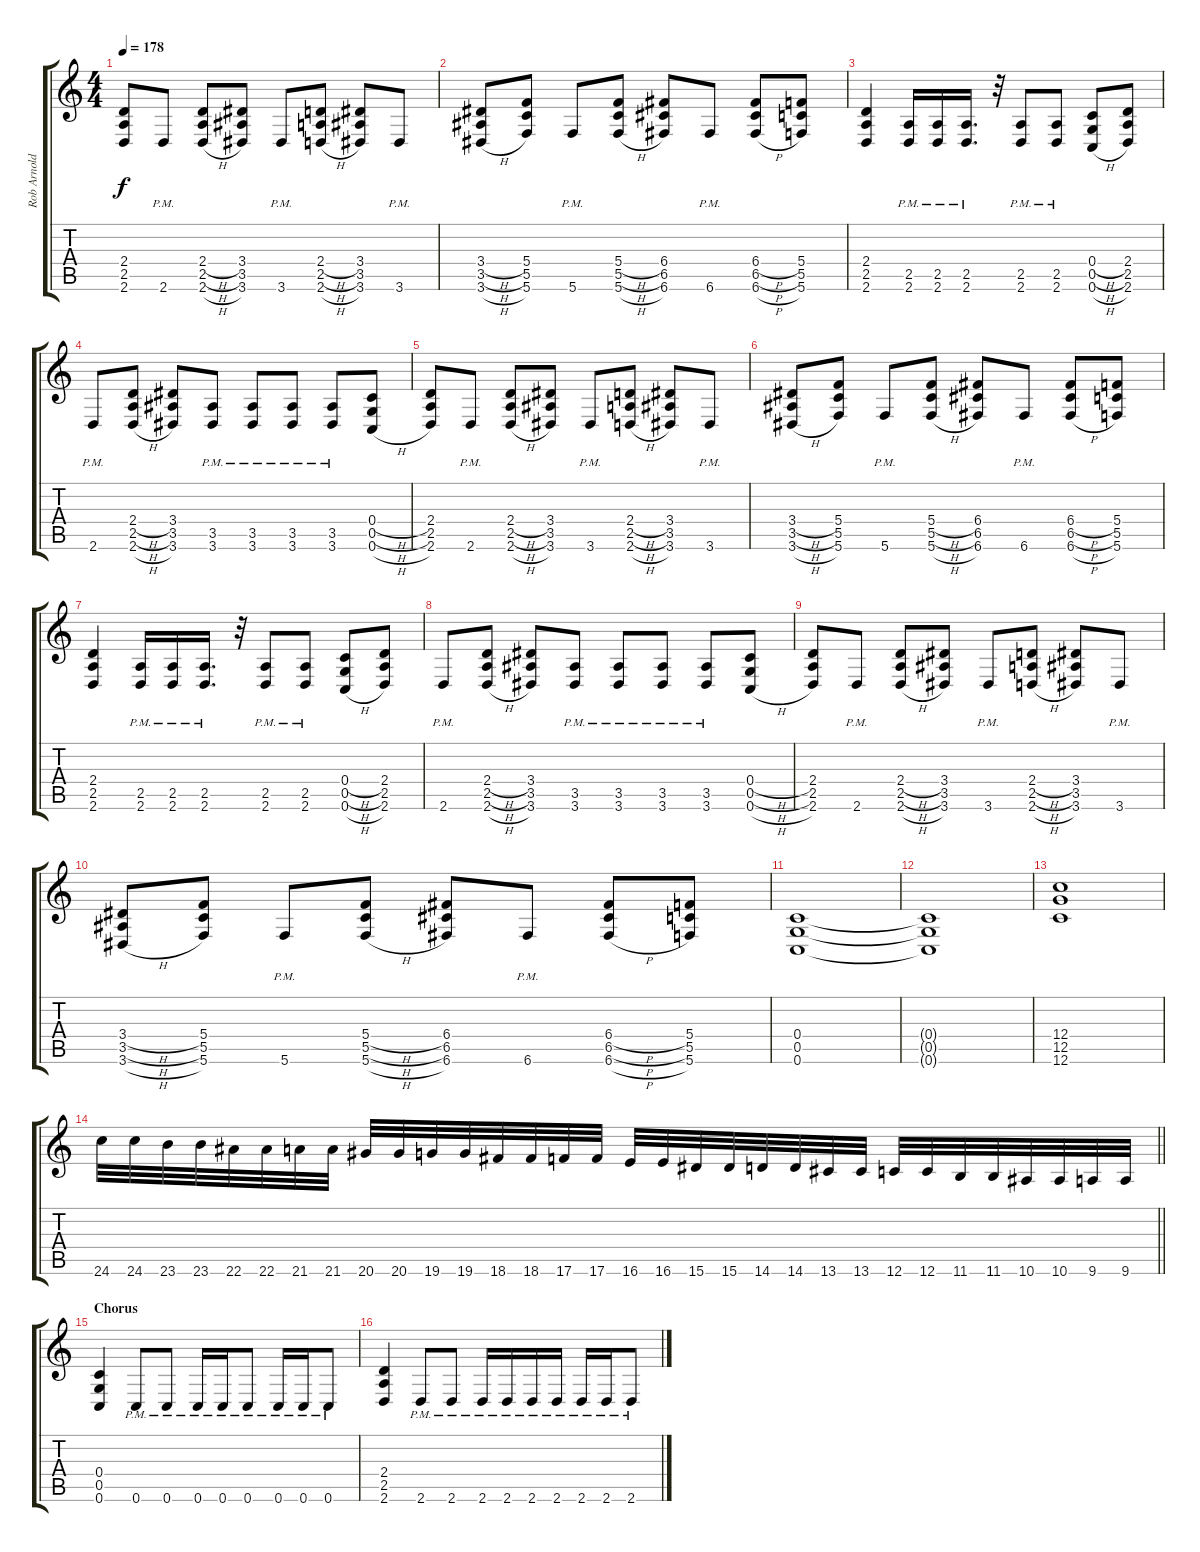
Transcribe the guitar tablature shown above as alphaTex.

\track ("Rob Arnold" "Rob Arnold") {instrument distortionguitar}
\staff {score tabs}
\tuning (D4 A3 F3 C3 G2 C2) {hide}
\ts (4 4)
\tempo 178
\clef g2
\ks c
(2.4 2.5 2.6).8{dy f} 2.6{pm}.8 (2.4{h} 2.5{h} 2.6{h}).8 (3.4 3.5 3.6).8 3.6{pm}.8 (2.4{h} 2.5{h} 2.6{h}).8 (3.4 3.5 3.6).8 3.6{pm}.8 |
(3.4{h} 3.5{h} 3.6{h}).8 (5.4 5.5 5.6).8 5.6{pm}.8 (5.4{h} 5.5{h} 5.6{h}).8 (6.4 6.5 6.6).8 6.6{pm}.8 (6.4{h} 6.5{h} 6.6{h}).8 (5.4 5.5 5.6).8 |
(2.4 2.5 2.6).4 (2.5{pm} 2.6{pm}).16 (2.5{pm} 2.6{pm}).16 (2.5{pm} 2.6{pm}).16{d} r.32 (2.5{pm} 2.6{pm}).8 (2.5{pm} 2.6{pm}).8 (0.4{h} 0.5{h} 0.6{h}).8 (2.4 2.5 2.6).8 |
2.6{pm}.8 (2.4{h} 2.5{h} 2.6{h}).8 (3.4 3.5 3.6).8 (3.5{pm} 3.6{pm}).8 (3.5{pm} 3.6{pm}).8 (3.5{pm} 3.6{pm}).8 (3.5{pm} 3.6{pm}).8 (0.4{h} 0.5{h} 0.6{h}).8 |
(2.4 2.5 2.6).8 2.6{pm}.8 (2.4{h} 2.5{h} 2.6{h}).8 (3.4 3.5 3.6).8 3.6{pm}.8 (2.4{h} 2.5{h} 2.6{h}).8 (3.4 3.5 3.6).8 3.6{pm}.8 |
(3.4{h} 3.5{h} 3.6{h}).8 (5.4 5.5 5.6).8 5.6{pm}.8 (5.4{h} 5.5{h} 5.6{h}).8 (6.4 6.5 6.6).8 6.6{pm}.8 (6.4{h} 6.5{h} 6.6{h}).8 (5.4 5.5 5.6).8 |
(2.4 2.5 2.6).4 (2.5{pm} 2.6{pm}).16 (2.5{pm} 2.6{pm}).16 (2.5{pm} 2.6{pm}).16{d} r.32 (2.5{pm} 2.6{pm}).8 (2.5{pm} 2.6{pm}).8 (0.4{h} 0.5{h} 0.6{h}).8 (2.4 2.5 2.6).8 |
2.6{pm}.8 (2.4{h} 2.5{h} 2.6{h}).8 (3.4 3.5 3.6).8 (3.5{pm} 3.6{pm}).8 (3.5{pm} 3.6{pm}).8 (3.5{pm} 3.6{pm}).8 (3.5{pm} 3.6{pm}).8 (0.4{h} 0.5{h} 0.6{h}).8 |
(2.4 2.5 2.6).8 2.6{pm}.8 (2.4{h} 2.5{h} 2.6{h}).8 (3.4 3.5 3.6).8 3.6{pm}.8 (2.4{h} 2.5{h} 2.6{h}).8 (3.4 3.5 3.6).8 3.6{pm}.8 |
(3.4{h} 3.5{h} 3.6{h}).8 (5.4 5.5 5.6).8 5.6{pm}.8 (5.4{h} 5.5{h} 5.6{h}).8 (6.4 6.5 6.6).8 6.6{pm}.8 (6.4{h} 6.5{h} 6.6{h}).8 (5.4 5.5 5.6).8 |
(0.4 0.5 0.6).1 |
(0.4{t} 0.5{t} 0.6{t}).1 |
(12.4 12.5 12.6).1 |
\barLineRight lightlight
24.6.32{instrument guitarharmonics} 24.6.32 23.6.32 23.6.32 22.6.32 22.6.32 21.6.32 21.6.32 20.6.32 20.6.32 19.6.32 19.6.32 18.6.32 18.6.32 17.6.32 17.6.32 16.6.32 16.6.32 15.6.32 15.6.32 14.6.32 14.6.32 13.6.32 13.6.32 12.6.32 12.6.32 11.6.32 11.6.32 10.6.32 10.6.32 9.6.32 9.6.32 |
\section ("" "Chorus")
(0.4 0.5 0.6).4{instrument distortionguitar} 0.6{pm}.8 0.6{pm}.8 0.6{pm}.16 0.6{pm}.16 0.6{pm}.8 0.6{pm}.16 0.6{pm}.16 0.6{pm}.8 |
(2.4 2.5 2.6).4 2.6{pm}.8 2.6{pm}.8 2.6{pm}.16 2.6{pm}.16 2.6{pm}.16 2.6{pm}.16 2.6{pm}.16 2.6{pm}.16 2.6{pm}.8
